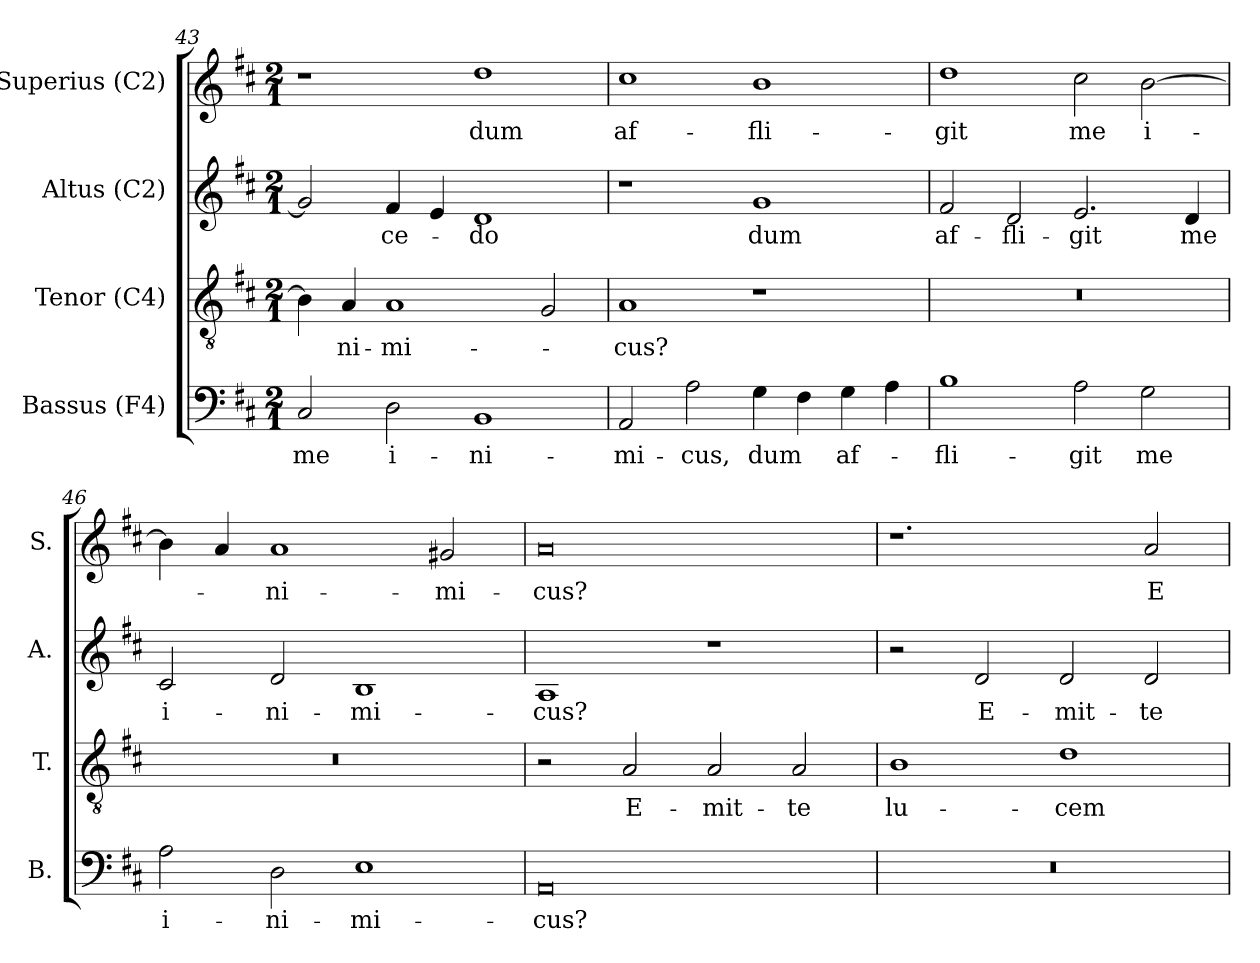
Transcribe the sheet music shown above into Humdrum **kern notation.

**kern	**text	**kern	**text	**kern	**text	**kern	**text
*part4	*part4	*part3	*part3	*part2	*part2	*part1	*part1
*staff4	*staff4	*staff3	*staff3	*staff2	*staff2	*staff1	*staff1
*I"Bassus (F4)	*	*I"Tenor (C4)	*	*I"Altus (C2)	*	*I"Superius (C2)	*
*I'B.	*	*I'T.	*	*I'A.	*	*I'S.	*
!!LO:LB:g=z
*clefF4	*	*clefGv2	*	*clefG2	*	*clefG2	*
*	*	*ITrd7c12	*	*ITrd7c12	*	*	*
*k[f#c#]	*	*k[f#c#]	*	*k[f#c#]	*	*k[f#c#]	*
*D:	*	*D:	*	*D:	*	*D:	*
*M2/1	*	*M2/1	*	*M2/1	*	*M2/1	*
=43	=43	=43	=43	=43	=43	=43	=43
!	!LO:LY:b:color=#000000	!	!	!	!	!	!
2C#i/	me	4BBi\]	.	2Gi/]	.	1r	.
!	!	!	!LO:LY:b:color=#000000	!	!	!	!
.	.	4AAi/	-ni-	.	.	.	.
!	!LO:LY:b:color=#000000	!	!	!	!	!	!
!	!	!	!LO:LY:b:color=#000000	!	!	!	!
!	!	!	!	!	!LO:LY:b:color=#000000	!	!
2Di\	i-	1AAi	-mi-	4F#i/	-ce-	.	.
.	.	.	.	4Ei/	.	.	.
!	!LO:LY:b:color=#000000	!	!	!	!	!	!
!	!	!	!	!	!LO:LY:b:color=#000000	!	!
!	!	!	!	!	!	!	!LO:LY:b:color=#000000
1BBi	-ni-	.	.	1Di	-do	1ddi	dum
.	.	2GGi/	.	.	.	.	.
=44	=44	=44	=44	=44	=44	=44	=44
!	!LO:LY:b:color=#000000	!	!	!	!	!	!
!	!	!	!LO:LY:b:color=#000000	!	!	!	!
!	!	!	!	!	!	!	!LO:LY:b:color=#000000
2AAi/	-mi-	1AAi	-cus?	1r	.	1cc#i	af-
!	!LO:LY:b:color=#000000	!	!	!	!	!	!
2Ai\	-cus,	.	.	.	.	.	.
!	!LO:LY:b:color=#000000	!	!	!	!	!	!
!	!	!	!	!	!LO:LY:b:color=#000000	!	!
!	!	!	!	!	!	!	!LO:LY:b:color=#000000
4Gi\	dum	1r	.	1Gi	dum	1bi	-fli-
4F#i\	.	.	.	.	.	.	.
!	!LO:LY:b:color=#000000	!	!	!	!	!	!
4Gi\	af-	.	.	.	.	.	.
4Ai\	.	.	.	.	.	.	.
=45	=45	=45	=45	=45	=45	=45	=45
!	!LO:LY:b:color=#000000	!LO:N:vis=1	!	!	!	!	!
!	!	!	!	!	!LO:LY:b:color=#000000	!	!
!	!	!	!	!	!	!	!LO:LY:b:color=#000000
1Bi	-fli-	0r	.	2F#i/	af-	1ddi	-git
!	!	!	!	!	!LO:LY:b:color=#000000	!	!
.	.	.	.	2Di/	-fli-	.	.
!	!LO:LY:b:color=#000000	!	!	!	!	!	!
!	!	!	!	!	!LO:LY:b:color=#000000	!	!
!	!	!	!	!	!	!	!LO:LY:b:color=#000000
2Ai\	-git	.	.	2.Ei/	-git	2cc#i\	me
!	!LO:LY:b:color=#000000	!	!	!	!	!	!
!	!	!	!	!	!	!	!LO:LY:b:color=#000000
2Gi\	me	.	.	.	.	[2bi\	i-
!	!	!	!	!	!LO:LY:b:color=#000000	!	!
.	.	.	.	4Di/	me	.	.
=46	=46	=46	=46	=46	=46	=46	=46
!	!LO:LY:b:color=#000000	!LO:N:vis=1	!	!	!	!	!
!	!	!	!	!	!LO:LY:b:color=#000000	!	!
2Ai\	i-	0r	.	2C#i/	i-	4bi\]	.
.	.	.	.	.	.	4ai/	.
!	!LO:LY:b:color=#000000	!	!	!	!	!	!
!	!	!	!	!	!LO:LY:b:color=#000000	!	!
!	!	!	!	!	!	!	!LO:LY:b:color=#000000
2Di\	-ni-	.	.	2Di/	-ni-	1ai	-ni-
!	!LO:LY:b:color=#000000	!	!	!	!	!	!
!	!	!	!	!	!LO:LY:b:color=#000000	!	!
1Ei	-mi-	.	.	1BBi	-mi-	.	.
!	!	!	!	!	!	!	!LO:LY:b:color=#000000
.	.	.	.	.	.	2g#i/	-mi-
!!LO:LB:g=z
=47	=47	=47	=47	=47	=47	=47	=47
!	!LO:LY:b:color=#000000	!	!	!	!	!	!
!	!	!	!	!	!LO:LY:b:color=#000000	!	!
!	!	!	!	!	!	!	!LO:LY:b:color=#000000
0AAi	-cus?	2r	.	1AAi	-cus?	0ai	-cus?
!	!	!	!LO:LY:b:color=#000000	!	!	!	!
.	.	2AAi/	E-	.	.	.	.
!	!	!	!LO:LY:b:color=#000000	!	!	!	!
.	.	2AAi/	-mit-	1r	.	.	.
!	!	!	!LO:LY:b:color=#000000	!	!	!	!
.	.	2AAi/	-te	.	.	.	.
=48	=48	=48	=48	=48	=48	=48	=48
!LO:N:vis=1	!	!	!	!	!	!	!
!	!	!	!LO:LY:b:color=#000000	!	!	!	!
0r	.	1BBi	lu-	2r	.	1.r	.
!	!	!	!	!	!LO:LY:b:color=#000000	!	!
.	.	.	.	2Di/	E-	.	.
!	!	!	!LO:LY:b:color=#000000	!	!	!	!
!	!	!	!	!	!LO:LY:b:color=#000000	!	!
.	.	1Di	-cem	2Di/	-mit-	.	.
!	!	!	!	!	!LO:LY:b:color=#000000	!	!
!	!	!	!	!	!	!	!LO:LY:b:color=#000000
.	.	.	.	2Di/	-te	2ai/	E-
=	=	=	=	=	=	=	=
*-	*-	*-	*-	*-	*-	*-	*-
